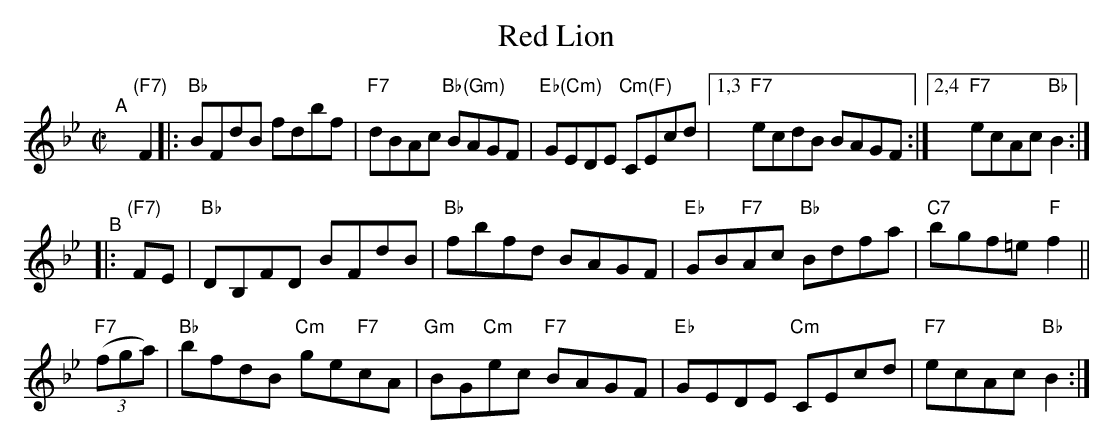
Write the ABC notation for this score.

X:1
T: Red Lion
M: C|
L: 1/8
K: Bb
"^A"[|] "(F7)"F2 |:\
"Bb"BFdB fdbf | "F7"dBAc "Bb(Gm)"BAGF | "Eb(Cm)"GEDE "Cm(F)"CEcd |[1,3 "F7"ecdB BAGF :|[2,4 "F7"ecAc "Bb"B2 :|
"^B"|: "(F7)"FE | "Bb"DB,FD BFdB | "Bb"fbfd BAGF | "Eb"GB"F7"Ac "Bb"Bdfa | "C7"bgf=e "F"f2 ||
"F7"((3fga) | "Bb"bfdB "Cm"ge"F7"cA | "Gm"BG"Cm"ec "F7"BAGF | "Eb"GEDE "Cm"CEcd | "F7"ecAc "Bb"B2 :|
